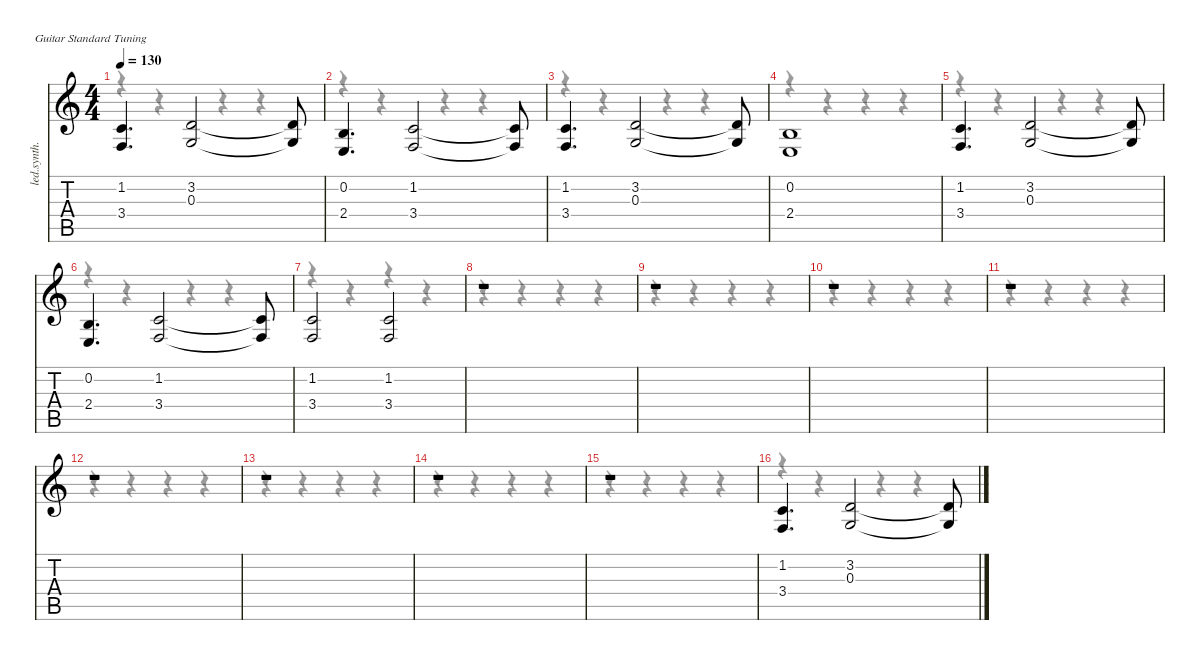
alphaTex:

\defaultSystemsLayout 4
\hideDynamics
\bracketExtendMode nobrackets
\track ("Synth 2" "led.synth.") {instrument lead8bassandlead}
\staff {score tabs}
\tuning (E4 B3 G3 D3 A2 E2)
\voice
\ts (4 4)
\tempo 130
\clef g2
\ks c
(1.2 3.4).4{d dy mf} (3.2 0.3).2 (3.2{t} 0.3{t}).8 |
(0.2 2.4).4{d} (1.2 3.4).2 (1.2{t} 3.4{t}).8 |
(1.2 3.4).4{d} (3.2 0.3).2 (3.2{t} 0.3{t}).8 |
(0.2 2.4).1 |
(1.2 3.4).4{d} (3.2 0.3).2 (3.2{t} 0.3{t}).8 |
(0.2 2.4).4{d} (1.2 3.4).2 (1.2{t} 3.4{t}).8 |
(1.2 3.4).2 (1.2 3.4).2 |
r.1 |
r.1 |
r.1 |
r.1 |
r.1 |
r.1 |
r.1 |
r.1 |
(1.2 3.4).4{d} (3.2 0.3).2 (3.2{t} 0.3{t}).8
\voice
\clef g2
\ottava regular
\simile none
\ks c
r.4{dy mf} r.4 r.4 r.4 |
r.4 r.4 r.4 r.4 |
r.4 r.4 r.4 r.4 |
r.4 r.4 r.4 r.4 |
r.4 r.4 r.4 r.4 |
r.4 r.4 r.4 r.4 |
r.4 r.4 r.4 r.4 |
r.4 r.4 r.4 r.4 |
r.4 r.4 r.4 r.4 |
r.4 r.4 r.4 r.4 |
r.4 r.4 r.4 r.4 |
r.4 r.4 r.4 r.4 |
r.4 r.4 r.4 r.4 |
r.4 r.4 r.4 r.4 |
r.4 r.4 r.4 r.4 |
r.4 r.4 r.4 r.4
